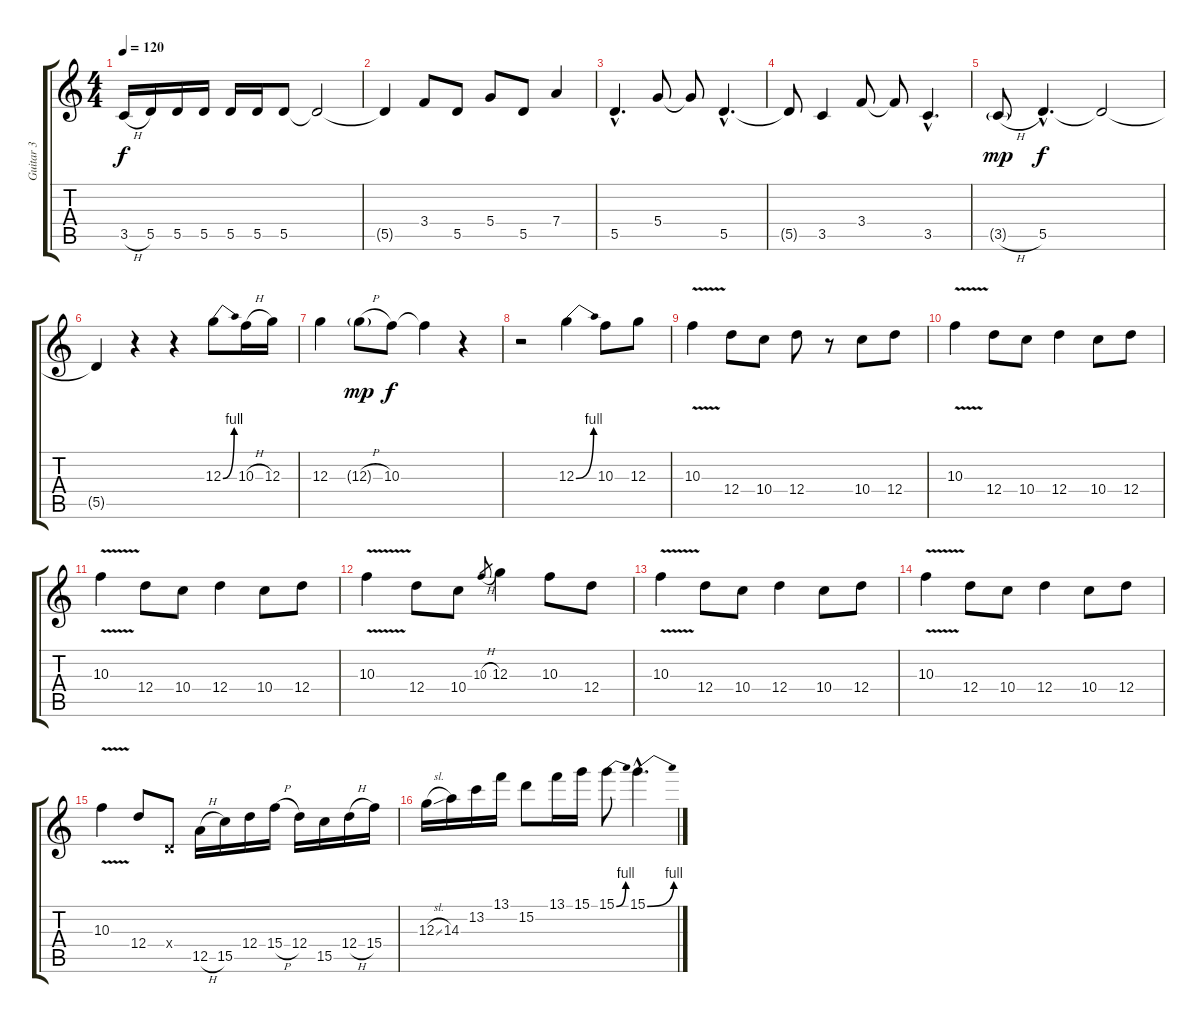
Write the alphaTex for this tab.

\track ("Guitar 3" "Guitar 3") {instrument overdrivenguitar}
\staff {score tabs}
\tuning (E4 B3 G3 D3 A2 E2) {hide}
\ts (4 4)
\tempo 120
\clef g2
\ks c
3.5{h}.16{dy f} 5.5.16 5.5.16 5.5.16 5.5.16 5.5.16 5.5.8 5.5{t}.2 |
5.5{t}.4 3.4.8 5.5.8 5.4.8 5.5.8 7.4.4 |
5.5{hac}.4{d} 5.4.8 5.4{t}.8 5.5{hac}.4{d} |
5.5{t}.8 3.5.4 3.4.8 3.4{t}.8 3.5{hac}.4{d} |
3.5{h g}.8{dy mp} 5.5{hac}.4{d dy f} 5.5{t}.2 |
5.5{t}.4 r.4 r.4 12.3{be (bend 0 0 60 4)}.8 10.3{h}.16 12.3.16 |
12.3.4 12.3{h g}.8{dy mp} 10.3.8{dy f} 10.3{t}.4 r.4 |
r.2 12.3{be (bend 0 0 60 4)}.4 10.3.8 12.3.8 |
10.3{v}.4 12.4.8 10.4.8 12.4.8 r.8 10.4.8 12.4.8 |
10.3{v}.4 12.4.8 10.4.8 12.4.4 10.4.8 12.4.8 |
10.3{v}.4 12.4.8 10.4.8 12.4.4 10.4.8 12.4.8 |
10.3{v}.4 12.4.8 10.4.8 10.3{h}.8{gr} 12.3.4 10.3.8 12.4.8 |
10.3{v}.4 12.4.8 10.4.8 12.4.4 10.4.8 12.4.8 |
10.3{v}.4 12.4.8 10.4.8 12.4.4 10.4.8 12.4.8 |
10.3{v}.4 12.4.8 0.4{x}.8 12.5{h}.16 15.5.16 12.4.16 15.4{h}.16 12.4.16 15.5.16 12.4{h}.16 15.4.16 |
12.3{sl}.16 14.3.16 13.2.16 13.1.16 15.2.8 13.1.16 15.1.16 15.1{be (bend 0 0 60 4)}.8 15.1{be (bend 0 0 60 4) hac}.4{d}
